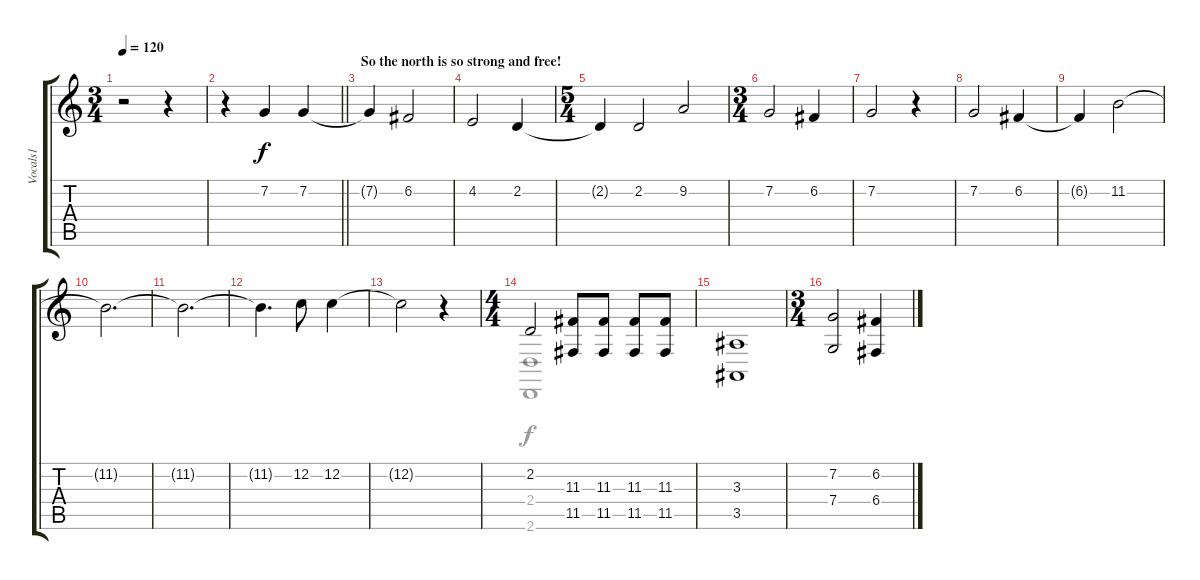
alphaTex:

\track ("Vocals1" "Vocals1") {instrument stringensemble1}
\staff {score tabs}
\tuning (E4 C4 G3 C3 G2 C2) {hide}
\voice
\ts (3 4)
\tempo 120
\clef g2
\ks c
r.2{dy f} r.4 |
\barLineRight lightlight
r.4 7.2.4 7.2.4 |
\section ("" "So the north is so strong and free!")
7.2{t}.4 6.2.2 |
4.2.2 2.2.4 |
\ts (5 4)
2.2{t}.4 2.2.2 9.2.2 |
\ts (3 4)
7.2.2 6.2.4 |
7.2.2 r.4 |
7.2.2 6.2.4 |
6.2{t}.4 11.2.2 |
11.2{t}.2{d} |
11.2{t}.2{d} |
11.2{t}.4{d} 12.2.8 12.2.4 |
12.2{t}.2 r.4 |
\ts (4 4)
2.2.2 (11.3 11.5).8 (11.3 11.5).8 (11.3 11.5).8 (11.3 11.5).8 |
(3.3 3.5).1 |
\ts (3 4)
(7.2 7.4).2 (6.2 6.4).4
\voice
\clef g2
\ottava regular
\simile none
\ks c
|
\barLineRight lightlight
|
|
|
|
|
|
|
|
|
|
|
|
(2.4 2.6).1 |
|
